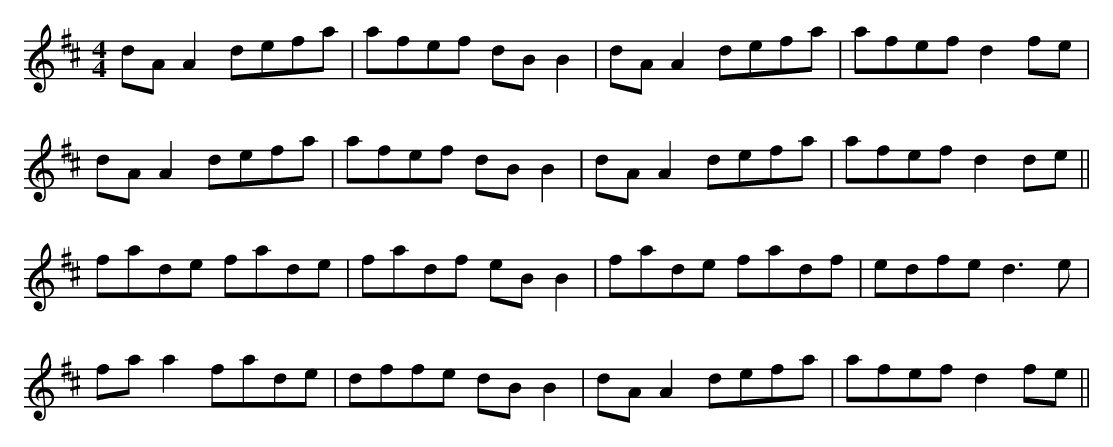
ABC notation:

X:1
M:4/4
K:D
dA A2 defa|afef dB B2|dA A2 defa|afef d2 fe|
dA A2 defa|afef dB B2|dA A2 defa|afef d2 de||
fade fade|fadf eB B2|fade fadf|edfe d3e|
fa a2 fade|dffe dB B2|dA A2 defa|afef d2 fe||
